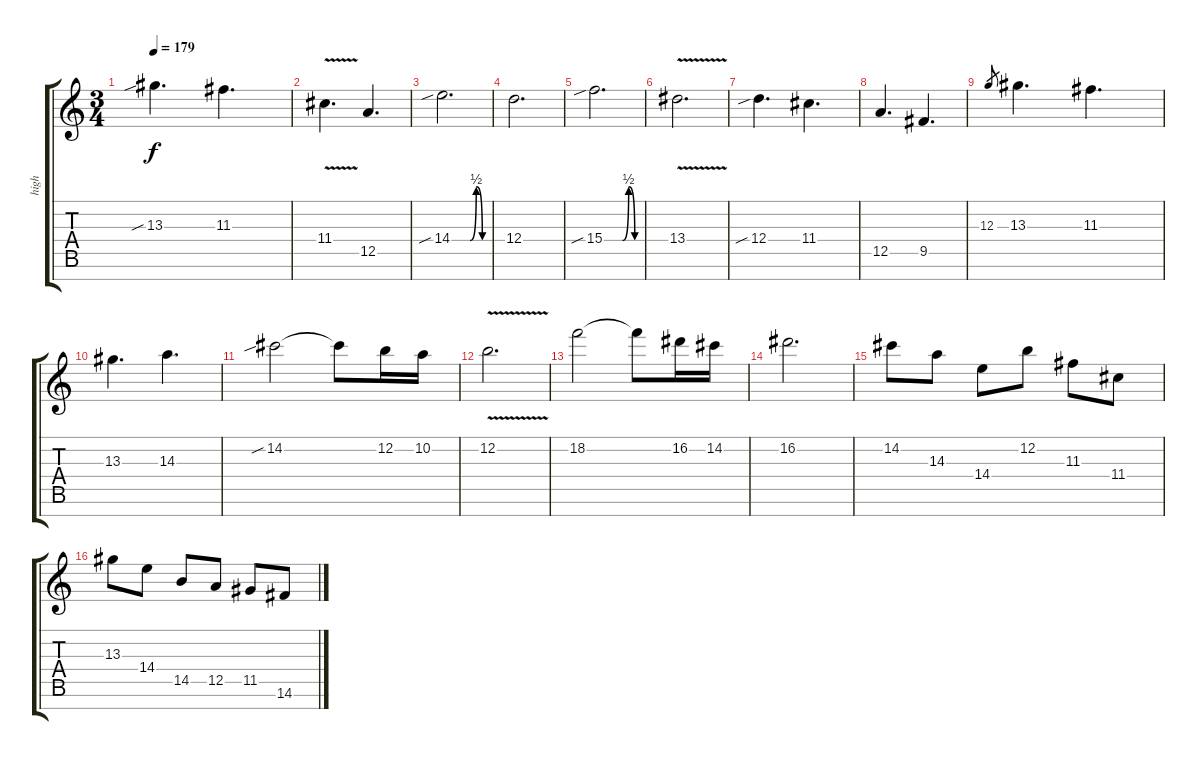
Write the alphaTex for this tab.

\track ("high" "high") {instrument acousticguitarnylon}
\staff {score tabs}
\tuning (E4 B3 G3 D3 A2 E2 B1) {hide}
\ts (3 4)
\tempo 179
\clef g2
\ks c
13.3{sib}.4{d dy f} 11.3.4{d} |
11.4{v}.4{d} 12.5.4{d} |
14.4{be (custom 0 0 20 0 30 0 40 2 50 0 60 0) sib}.2{d} |
12.4.2{d} |
15.4{be (custom 0 0 20 0 30 0 40 2 50 0 60 0) sib}.2{d} |
13.4{v}.2{d} |
12.4{sib}.4{d} 11.4.4{d} |
12.5.4{d} 9.5.4{d} |
12.3.8{gr} 13.3.4{d} 11.3.4{d} |
13.3.4{d} 14.3.4{d} |
14.2{sib}.2 14.2{t}.8 12.2.16 10.2.16 |
12.2{v}.2{d} |
18.2.2 18.2{t}.8 16.2.16 14.2.16 |
16.2.2{d} |
14.2.8 14.3.8 14.4.8 12.2.8 11.3.8 11.4.8 |
13.3.8 14.4.8 14.5.8 12.5.8 11.5.8 14.6.8
